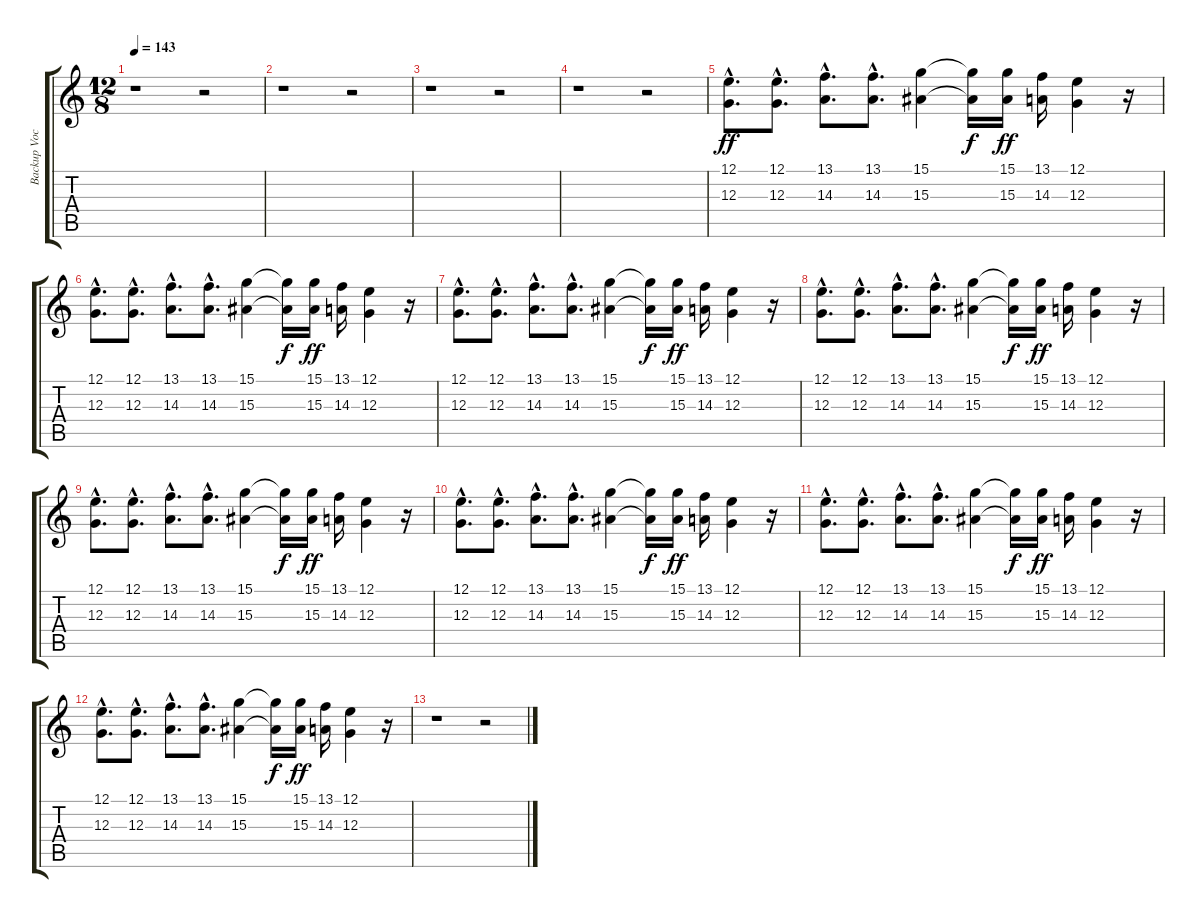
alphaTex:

\track ("Backup Vocals" "Backup Voc") {instrument trumpet}
\staff {score tabs}
\tuning (E4 B3 G3 D3 A2 E2) {hide}
\ts (12 8)
\tempo 143
\clef g2
\ks c
r.1{dy fff} r.2 |
r.1 r.2 |
r.1 r.2 |
r.1 r.2 |
(12.1{hac} 12.3{hac}).8{d dy ff} (12.1{hac} 12.3{hac}).8{d} (13.1{hac} 14.3{hac}).8{d} (13.1{hac} 14.3{hac}).8{d} (15.1 15.3).4 (15.1{t} 15.3{t}).16{dy f} (15.1 15.3).16{dy ff} (13.1 14.3).16 (12.1 12.3).4 r.16 |
(12.1{hac} 12.3{hac}).8{d} (12.1{hac} 12.3{hac}).8{d} (13.1{hac} 14.3{hac}).8{d} (13.1{hac} 14.3{hac}).8{d} (15.1 15.3).4 (15.1{t} 15.3{t}).16{dy f} (15.1 15.3).16{dy ff} (13.1 14.3).16 (12.1 12.3).4 r.16 |
(12.1{hac} 12.3{hac}).8{d} (12.1{hac} 12.3{hac}).8{d} (13.1{hac} 14.3{hac}).8{d} (13.1{hac} 14.3{hac}).8{d} (15.1 15.3).4 (15.1{t} 15.3{t}).16{dy f} (15.1 15.3).16{dy ff} (13.1 14.3).16 (12.1 12.3).4 r.16 |
(12.1{hac} 12.3{hac}).8{d} (12.1{hac} 12.3{hac}).8{d} (13.1{hac} 14.3{hac}).8{d} (13.1{hac} 14.3{hac}).8{d} (15.1 15.3).4 (15.1{t} 15.3{t}).16{dy f} (15.1 15.3).16{dy ff} (13.1 14.3).16 (12.1 12.3).4 r.16 |
(12.1{hac} 12.3{hac}).8{d} (12.1{hac} 12.3{hac}).8{d} (13.1{hac} 14.3{hac}).8{d} (13.1{hac} 14.3{hac}).8{d} (15.1 15.3).4 (15.1{t} 15.3{t}).16{dy f} (15.1 15.3).16{dy ff} (13.1 14.3).16 (12.1 12.3).4 r.16 |
(12.1{hac} 12.3{hac}).8{d} (12.1{hac} 12.3{hac}).8{d} (13.1{hac} 14.3{hac}).8{d} (13.1{hac} 14.3{hac}).8{d} (15.1 15.3).4 (15.1{t} 15.3{t}).16{dy f} (15.1 15.3).16{dy ff} (13.1 14.3).16 (12.1 12.3).4 r.16 |
(12.1{hac} 12.3{hac}).8{d} (12.1{hac} 12.3{hac}).8{d} (13.1{hac} 14.3{hac}).8{d} (13.1{hac} 14.3{hac}).8{d} (15.1 15.3).4 (15.1{t} 15.3{t}).16{dy f} (15.1 15.3).16{dy ff} (13.1 14.3).16 (12.1 12.3).4 r.16 |
(12.1{hac} 12.3{hac}).8{d} (12.1{hac} 12.3{hac}).8{d} (13.1{hac} 14.3{hac}).8{d} (13.1{hac} 14.3{hac}).8{d} (15.1 15.3).4 (15.1{t} 15.3{t}).16{dy f} (15.1 15.3).16{dy ff} (13.1 14.3).16 (12.1 12.3).4 r.16 |
r.1 r.2
